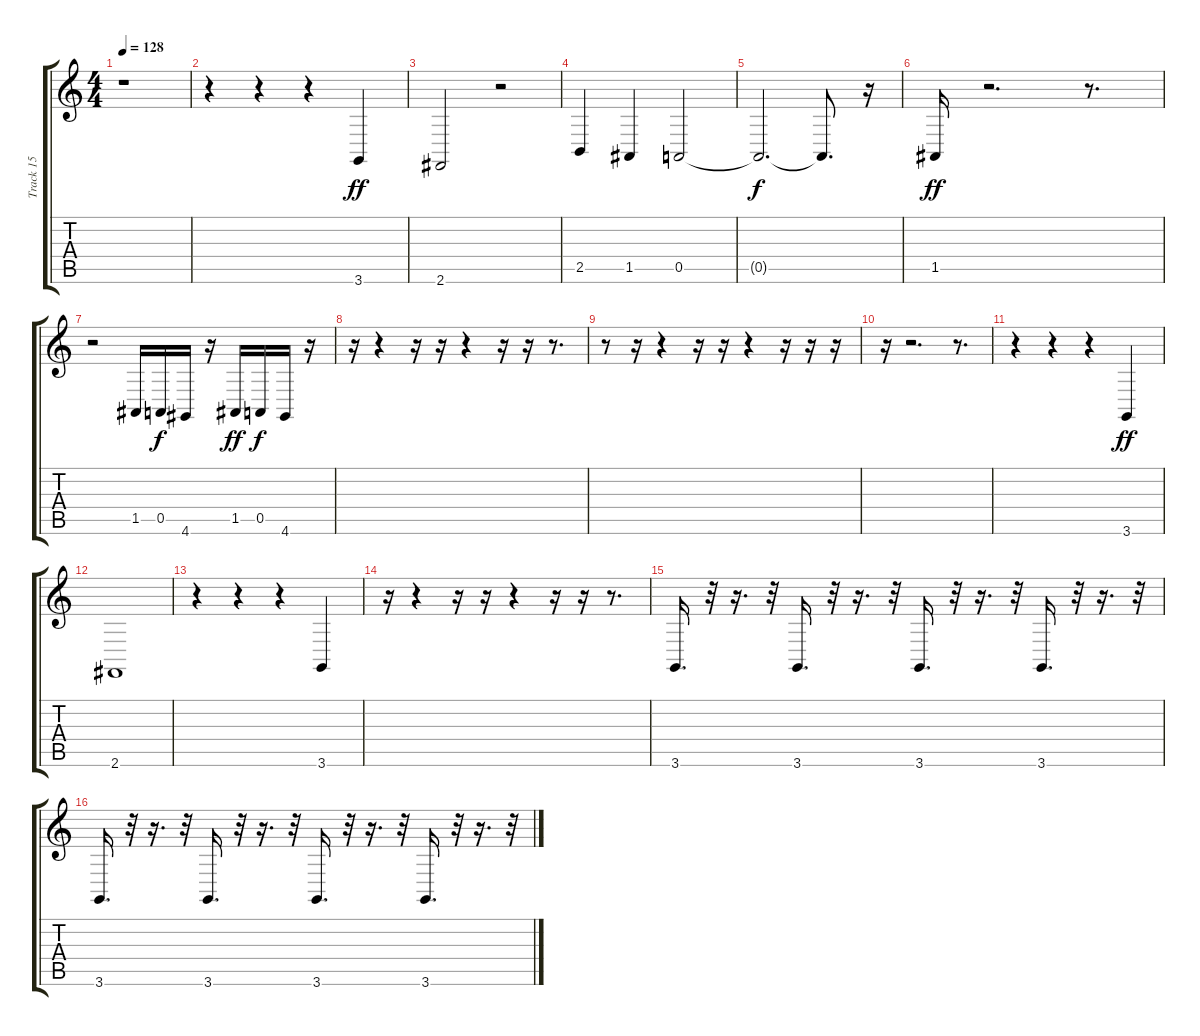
\track ("Track 15" "Track 15") {instrument tuba}
\staff {score tabs}
\tuning (E4 B3 G3 D3 A2 E2) {hide}
\ts (4 4)
\tempo 128
\clef g2
\ks c
r.1{dy ff} |
r.4 r.4 r.4 3.6.4 |
2.6.2 r.2 |
2.5.4 1.5.4 0.5.2 |
0.5{t}.2{d dy f} 0.5{t}.8{d} r.16 |
1.5.16{dy ff} r.2{d} r.8{d} |
r.2 1.5.16 0.5.16{dy f} 4.6.16 r.16 1.5.16{dy ff} 0.5.16{dy f} 4.6.16 r.16 |
r.16 r.4 r.16 r.16 r.4 r.16 r.16 r.8{d} |
r.8 r.16 r.4 r.16 r.16 r.4 r.16 r.16 r.16 |
r.16 r.2{d} r.8{d} |
r.4 r.4 r.4 3.6.4{dy ff} |
2.6.1 |
r.4 r.4 r.4 3.6.4 |
r.16 r.4 r.16 r.16 r.4 r.16 r.16 r.8{d} |
3.6.16{d} r.32 r.16{d} r.32 3.6.16{d} r.32 r.16{d} r.32 3.6.16{d} r.32 r.16{d} r.32 3.6.16{d} r.32 r.16{d} r.32 |
3.6.16{d} r.32 r.16{d} r.32 3.6.16{d} r.32 r.16{d} r.32 3.6.16{d} r.32 r.16{d} r.32 3.6.16{d} r.32 r.16{d} r.32
